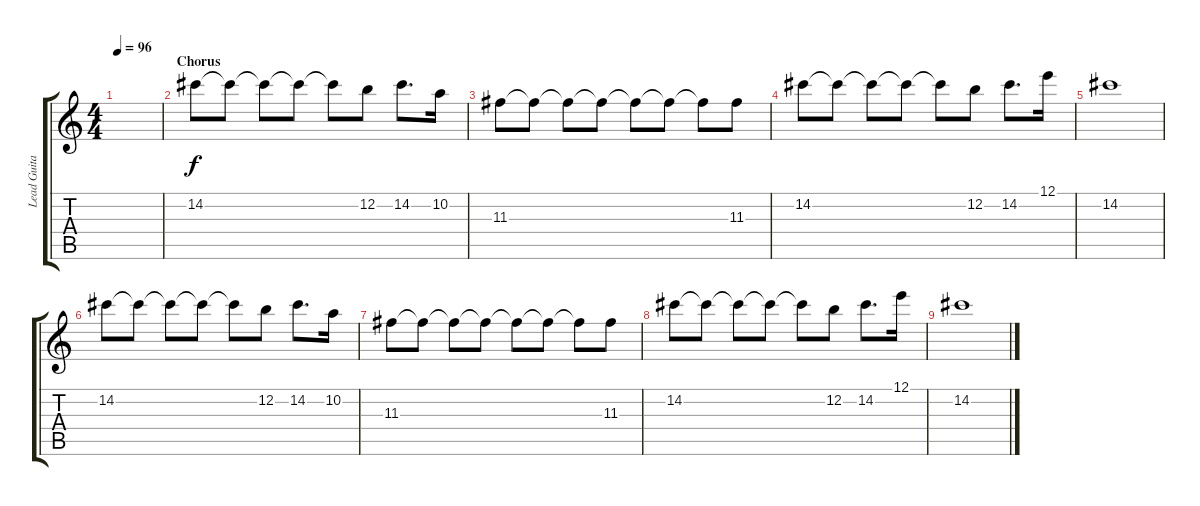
\track ("Lead Guitar" "Lead Guita") {instrument overdrivenguitar}
\staff {score tabs}
\tuning (E4 B3 G3 D3 A2 E2) {hide}
\ts (4 4)
\tempo 96
\clef g2
\ks c
|
\section ("" "Chorus")
14.2.8 14.2{t}.8 14.2{t}.8 14.2{t}.8 14.2{t}.8 12.2.8 14.2.8{d} 10.2.16 |
11.3.8 11.3{t}.8 11.3{t}.8 11.3{t}.8 11.3{t}.8 11.3{t}.8 11.3{t}.8 11.3.8 |
14.2.8 14.2{t}.8 14.2{t}.8 14.2{t}.8 14.2{t}.8 12.2.8 14.2.8{d} 12.1.16 |
14.2.1 |
14.2.8 14.2{t}.8 14.2{t}.8 14.2{t}.8 14.2{t}.8 12.2.8 14.2.8{d} 10.2.16 |
11.3.8 11.3{t}.8 11.3{t}.8 11.3{t}.8 11.3{t}.8 11.3{t}.8 11.3{t}.8 11.3.8 |
14.2.8 14.2{t}.8 14.2{t}.8 14.2{t}.8 14.2{t}.8 12.2.8 14.2.8{d} 12.1.16 |
14.2.1
